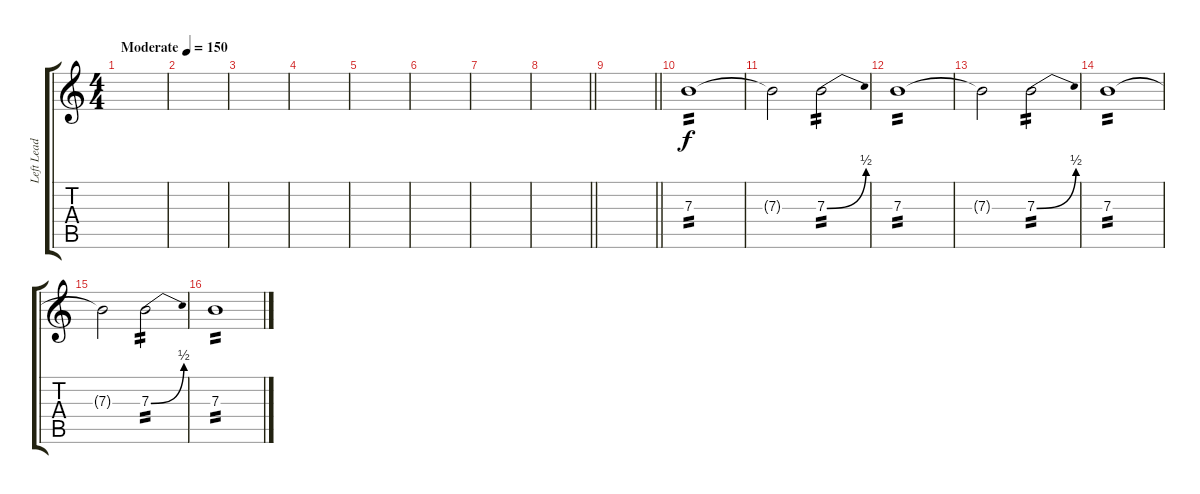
\track ("Left Lead" "Left Lead") {instrument distortionguitar}
\staff {score tabs}
\tuning (Db4 Ab3 E3 B2 Gb2 B1) {hide}
\ts (4 4)
\section ("" "")
\tempo (150 "Moderate")
\clef g2
\ks c
|
|
|
|
|
|
|
\barLineRight lightlight
|
\section ("" "")
\barLineRight lightlight
|
\section ("" "")
7.3.1{tp 2} |
7.3{t}.2 7.3{be (bend 0 0 60 2)}.2{tp 2} |
7.3.1{tp 2} |
7.3{t}.2 7.3{be (bend 0 0 60 2)}.2{tp 2} |
7.3.1{tp 2} |
7.3{t}.2 7.3{be (bend 0 0 60 2)}.2{tp 2} |
7.3.1{tp 2}
